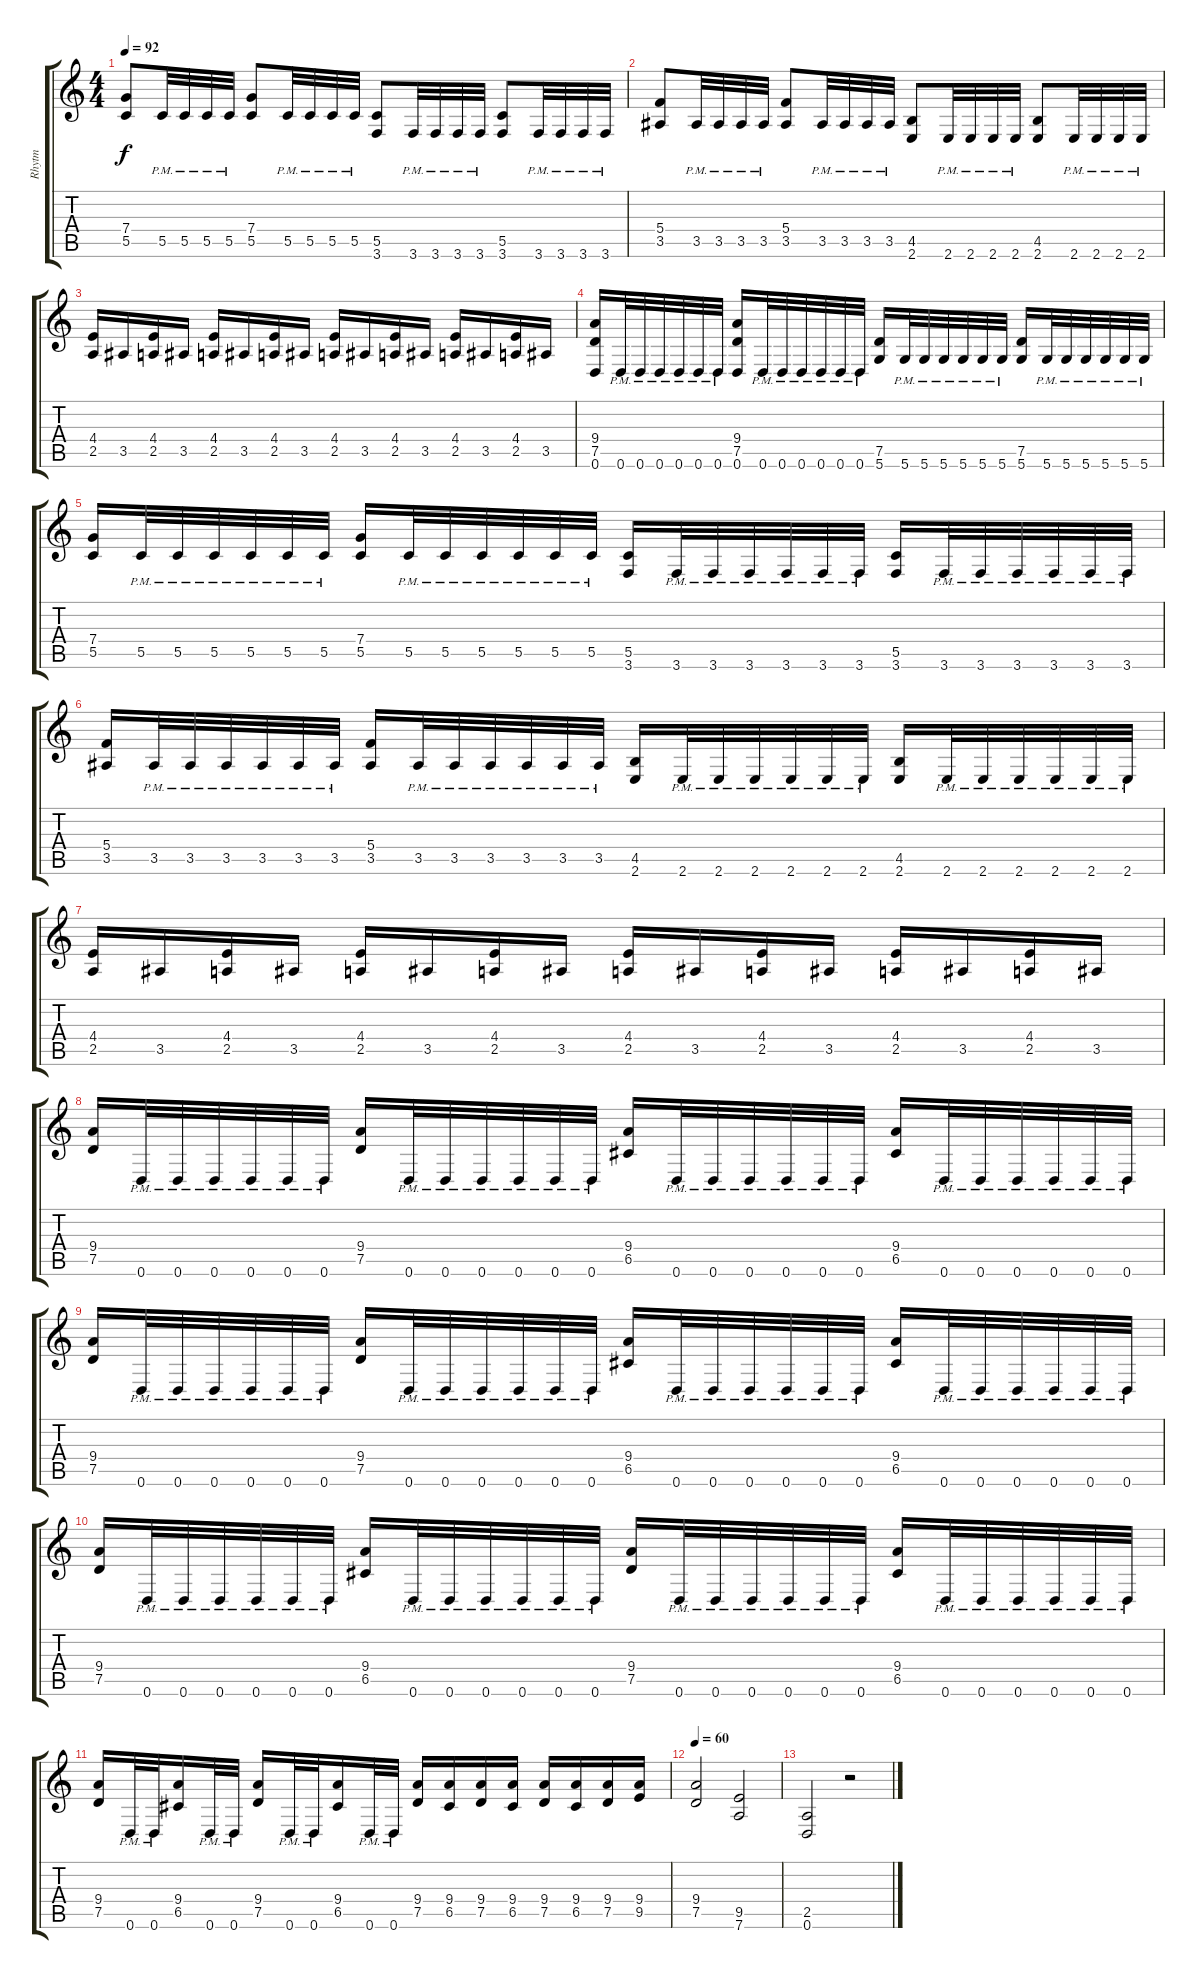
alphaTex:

\track ("Rhytm" "Rhytm") {instrument distortionguitar}
\staff {score tabs}
\tuning (D4 A3 F3 C3 G2 D2) {hide}
\ts (4 4)
\tempo 92
\clef g2
\ks c
(7.4 5.5).8{dy f} 5.5{pm}.32 5.5{pm}.32 5.5{pm}.32 5.5{pm}.32 (7.4 5.5).8 5.5{pm}.32 5.5{pm}.32 5.5{pm}.32 5.5{pm}.32 (5.5 3.6).8 3.6{pm}.32 3.6{pm}.32 3.6{pm}.32 3.6{pm}.32 (5.5 3.6).8 3.6{pm}.32 3.6{pm}.32 3.6{pm}.32 3.6{pm}.32 |
(5.4 3.5).8 3.5{pm}.32 3.5{pm}.32 3.5{pm}.32 3.5{pm}.32 (5.4 3.5).8 3.5{pm}.32 3.5{pm}.32 3.5{pm}.32 3.5{pm}.32 (4.5 2.6).8 2.6{pm}.32 2.6{pm}.32 2.6{pm}.32 2.6{pm}.32 (4.5 2.6).8 2.6{pm}.32 2.6{pm}.32 2.6{pm}.32 2.6{pm}.32 |
(4.4 2.5).16 3.5.16 (4.4 2.5).16 3.5.16 (4.4 2.5).16 3.5.16 (4.4 2.5).16 3.5.16 (4.4 2.5).16 3.5.16 (4.4 2.5).16 3.5.16 (4.4 2.5).16 3.5.16 (4.4 2.5).16 3.5.16 |
(9.4 7.5 0.6).16 0.6{pm}.32 0.6{pm}.32 0.6{pm}.32 0.6{pm}.32 0.6{pm}.32 0.6{pm}.32 (9.4 7.5 0.6).16 0.6{pm}.32 0.6{pm}.32 0.6{pm}.32 0.6{pm}.32 0.6{pm}.32 0.6{pm}.32 (7.5 5.6).16 5.6{pm}.32 5.6{pm}.32 5.6{pm}.32 5.6{pm}.32 5.6{pm}.32 5.6{pm}.32 (7.5 5.6).16 5.6{pm}.32 5.6{pm}.32 5.6{pm}.32 5.6{pm}.32 5.6{pm}.32 5.6{pm}.32 |
(7.4 5.5).16 5.5{pm}.32 5.5{pm}.32 5.5{pm}.32 5.5{pm}.32 5.5{pm}.32 5.5{pm}.32 (7.4 5.5).16 5.5{pm}.32 5.5{pm}.32 5.5{pm}.32 5.5{pm}.32 5.5{pm}.32 5.5{pm}.32 (5.5 3.6).16 3.6{pm}.32 3.6{pm}.32 3.6{pm}.32 3.6{pm}.32 3.6{pm}.32 3.6{pm}.32 (5.5 3.6).16 3.6{pm}.32 3.6{pm}.32 3.6{pm}.32 3.6{pm}.32 3.6{pm}.32 3.6{pm}.32 |
(5.4 3.5).16 3.5{pm}.32 3.5{pm}.32 3.5{pm}.32 3.5{pm}.32 3.5{pm}.32 3.5{pm}.32 (5.4 3.5).16 3.5{pm}.32 3.5{pm}.32 3.5{pm}.32 3.5{pm}.32 3.5{pm}.32 3.5{pm}.32 (4.5 2.6).16 2.6{pm}.32 2.6{pm}.32 2.6{pm}.32 2.6{pm}.32 2.6{pm}.32 2.6{pm}.32 (4.5 2.6).16 2.6{pm}.32 2.6{pm}.32 2.6{pm}.32 2.6{pm}.32 2.6{pm}.32 2.6{pm}.32 |
(4.4 2.5).16 3.5.16 (4.4 2.5).16 3.5.16 (4.4 2.5).16 3.5.16 (4.4 2.5).16 3.5.16 (4.4 2.5).16 3.5.16 (4.4 2.5).16 3.5.16 (4.4 2.5).16 3.5.16 (4.4 2.5).16 3.5.16 |
(9.4 7.5).16 0.6{pm}.32 0.6{pm}.32 0.6{pm}.32 0.6{pm}.32 0.6{pm}.32 0.6{pm}.32 (9.4 7.5).16 0.6{pm}.32 0.6{pm}.32 0.6{pm}.32 0.6{pm}.32 0.6{pm}.32 0.6{pm}.32 (9.4 6.5).16 0.6{pm}.32 0.6{pm}.32 0.6{pm}.32 0.6{pm}.32 0.6{pm}.32 0.6{pm}.32 (9.4 6.5).16 0.6{pm}.32 0.6{pm}.32 0.6{pm}.32 0.6{pm}.32 0.6{pm}.32 0.6{pm}.32 |
(9.4 7.5).16 0.6{pm}.32 0.6{pm}.32 0.6{pm}.32 0.6{pm}.32 0.6{pm}.32 0.6{pm}.32 (9.4 7.5).16 0.6{pm}.32 0.6{pm}.32 0.6{pm}.32 0.6{pm}.32 0.6{pm}.32 0.6{pm}.32 (9.4 6.5).16 0.6{pm}.32 0.6{pm}.32 0.6{pm}.32 0.6{pm}.32 0.6{pm}.32 0.6{pm}.32 (9.4 6.5).16 0.6{pm}.32 0.6{pm}.32 0.6{pm}.32 0.6{pm}.32 0.6{pm}.32 0.6{pm}.32 |
(9.4 7.5).16 0.6{pm}.32 0.6{pm}.32 0.6{pm}.32 0.6{pm}.32 0.6{pm}.32 0.6{pm}.32 (9.4 6.5).16 0.6{pm}.32 0.6{pm}.32 0.6{pm}.32 0.6{pm}.32 0.6{pm}.32 0.6{pm}.32 (9.4 7.5).16 0.6{pm}.32 0.6{pm}.32 0.6{pm}.32 0.6{pm}.32 0.6{pm}.32 0.6{pm}.32 (9.4 6.5).16 0.6{pm}.32 0.6{pm}.32 0.6{pm}.32 0.6{pm}.32 0.6{pm}.32 0.6{pm}.32 |
(9.4 7.5).16 0.6{pm}.32 0.6{pm}.32 (9.4 6.5).16 0.6{pm}.32 0.6{pm}.32 (9.4 7.5).16 0.6{pm}.32 0.6{pm}.32 (9.4 6.5).16 0.6{pm}.32 0.6{pm}.32 (9.4 7.5).16 (9.4 6.5).16 (9.4 7.5).16 (9.4 6.5).16 (9.4 7.5).16 (9.4 6.5).16 (9.4 7.5).16 (9.4 9.5).16 |
\tempo 60
(9.4 7.5).2 (9.5 7.6).2 |
(2.5 0.6).2 r.2
